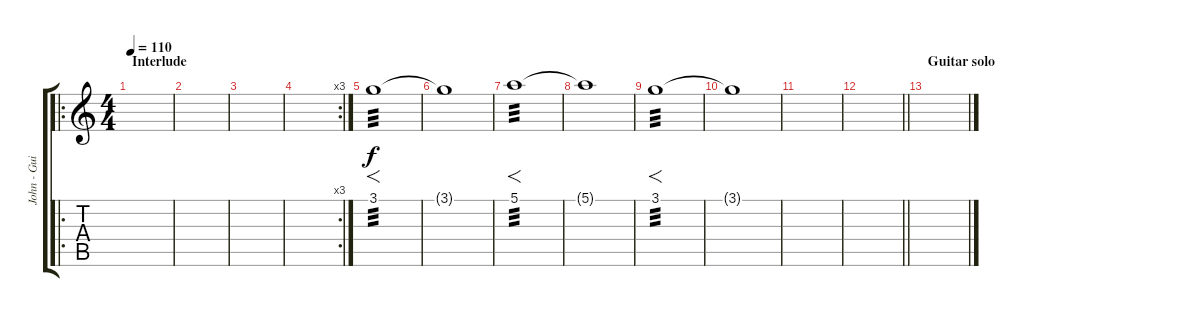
\track ("John - Guitar 2" "John - Gui") {instrument electricguitarjazz}
\staff {score tabs}
\tuning (E4 B3 G3 D3 A2 E2) {hide}
\ro
\ts (4 4)
\section ("" "Interlude")
\tempo 110
\clef g2
\ks c
|
|
|
\rc 3
|
3.1.1{f tp 3} |
3.1{t}.1 |
5.1.1{f tp 3} |
5.1{t}.1 |
3.1.1{f tp 3} |
3.1{t}.1 |
|
\barLineRight lightlight
|
\section ("" "Guitar solo")
